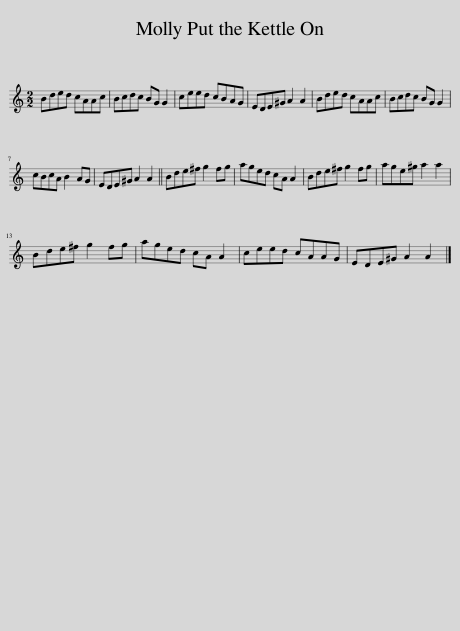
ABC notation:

X:1
L:1/8
M:2/2
I:linebreak $
K:C
V:1 treble
V:1
 Bded cAAc | Bcdc BG G2 | ceed cBAG | EDE^G A2 A2 | Bded cAAc | %5
 Bcdc BG G2 |$ cBcA B2 AG | EDE^G A2 A2 || Bde^f g2 fg | aged cA A2 | %10
 Bde^f g2 fg | age^g a2 a2 |$ Bde^f g2 fg | aged cA A2 | ceed cAAG | %15
 EDE^G A2 A2 |] %16
